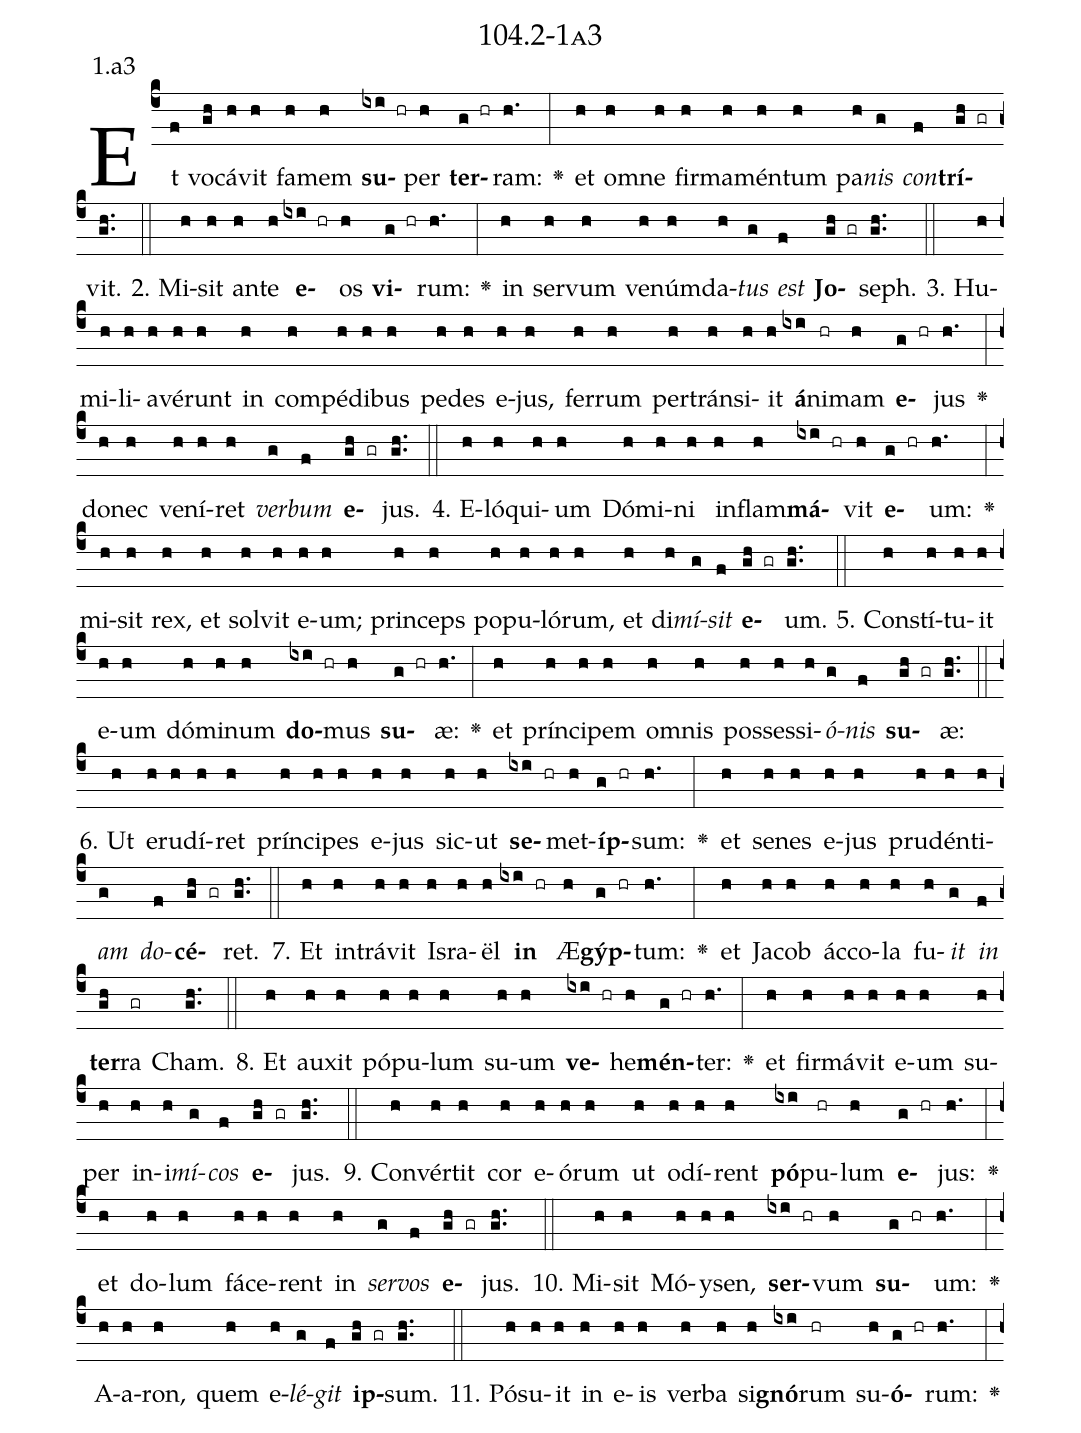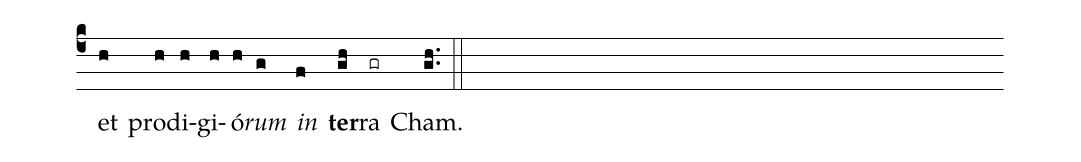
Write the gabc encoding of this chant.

name: 104.2-1a3;
annotation: 1.a3;
%%
(c4)Et(f) vo(gh)cá(h)vit(h) fa(h)mem(h) <b>su</b>(ixi hr)per(h) <b>ter</b>(g hr)ram:(h.) <v>\greheightstar</v>(:) et(h) om(h)ne(h) fir(h)ma(h)mén(h)tum(h) pa(h)<i>nis</i>(g) <i>con</i>(f)<b>trí</b>(gh gr)vit.(gh..) (::)
2. Mi(h)sit(h) an(h)te(h) <b>e</b>(ixi hr)os(h) <b>vi</b>(g hr)rum:(h.) <v>\greheightstar</v>(:) in(h) ser(h)vum(h) ve(h)núm(h)da(h)<i>tus</i>(g) <i>est</i>(f) <b>Jo</b>(gh gr)seph.(gh..) (::)
3. Hu(h)mi(h)li(h)a(h)vé(h)runt(h) in(h) com(h)pé(h)di(h)bus(h) pe(h)des(h) e(h)jus,(h) fer(h)rum(h) per(h)tráns(h)i(h)it(h) <b>á</b>(ixi)ni(hr)mam(h) <b>e</b>(g hr)jus(h.) <v>\greheightstar</v>(:) do(h)nec(h) ve(h)ní(h)ret(h) <i>ver</i>(g)<i>bum</i>(f) <b>e</b>(gh gr)jus.(gh..) (::)
4. E(h)ló(h)qui(h)um(h) Dó(h)mi(h)ni(h) in(h)flam(h)<b>má</b>(ixi hr)vit(h) <b>e</b>(g hr)um:(h.) <v>\greheightstar</v>(:) mi(h)sit(h) rex,(h) et(h) sol(h)vit(h) e(h)um;(h) prin(h)ceps(h) po(h)pu(h)ló(h)rum,(h) et(h) di(h)<i>mí</i>(g)<i>sit</i>(f) <b>e</b>(gh gr)um.(gh..) (::)
5. Con(h)stí(h)tu(h)it(h) e(h)um(h) dó(h)mi(h)num(h) <b>do</b>(ixi hr)mus(h) <b>su</b>(g hr)æ:(h.) <v>\greheightstar</v>(:) et(h) prín(h)ci(h)pem(h) om(h)nis(h) pos(h)ses(h)si(h)<i>ó</i>(g)<i>nis</i>(f) <b>su</b>(gh gr)æ:(gh..) (::)
6. Ut(h) e(h)ru(h)dí(h)ret(h) prín(h)ci(h)pes(h) e(h)jus(h) sic(h)ut(h) <b>se</b>(ixi hr)met(h)<b>íp</b>(g hr)sum:(h.) <v>\greheightstar</v>(:) et(h) se(h)nes(h) e(h)jus(h) pru(h)dén(h)ti(h)<i>am</i>(g) <i>do</i>(f)<b>cé</b>(gh gr)ret.(gh..) (::)
7. Et(h) in(h)trá(h)vit(h) Is(h)ra(h)ël(h) <b>in</b>(ixi hr) Æ(h)<b>gýp</b>(g hr)tum:(h.) <v>\greheightstar</v>(:) et(h) Ja(h)cob(h) ác(h)co(h)la(h) fu(h)<i>it</i>(g) <i>in</i>(f) <b>ter</b>(gh)ra(gr) Cham.(gh..) (::)
8. Et(h) au(h)xit(h) pó(h)pu(h)lum(h) su(h)um(h) <b>ve</b>(ixi hr)he(h)<b>mén</b>(g hr)ter:(h.) <v>\greheightstar</v>(:) et(h) fir(h)má(h)vit(h) e(h)um(h) su(h)per(h) in(h)i(h)<i>mí</i>(g)<i>cos</i>(f) <b>e</b>(gh gr)jus.(gh..) (::)
9. Con(h)vér(h)tit(h) cor(h) e(h)ó(h)rum(h) ut(h) o(h)dí(h)rent(h) <b>pó</b>(ixi)pu(hr)lum(h) <b>e</b>(g hr)jus:(h.) <v>\greheightstar</v>(:) et(h) do(h)lum(h) fá(h)ce(h)rent(h) in(h) <i>ser</i>(g)<i>vos</i>(f) <b>e</b>(gh gr)jus.(gh..) (::)
10. Mi(h)sit(h) Mó(h)y(h)sen,(h) <b>ser</b>(ixi hr)vum(h) <b>su</b>(g hr)um:(h.) <v>\greheightstar</v>(:) A(h)a(h)ron,(h) quem(h) e(h)<i>lé</i>(g)<i>git</i>(f) <b>ip</b>(gh gr)sum.(gh..) (::)
11. Pó(h)su(h)it(h) in(h) e(h)is(h) ver(h)ba(h) si(h)<b>gnó</b>(ixi)rum(hr) su(h)<b>ó</b>(g hr)rum:(h.) <v>\greheightstar</v>(:) et(h) prod(h)i(h)gi(h)ó(h)<i>rum</i>(g) <i>in</i>(f) <b>ter</b>(gh)ra(gr) Cham.(gh..) (::)
